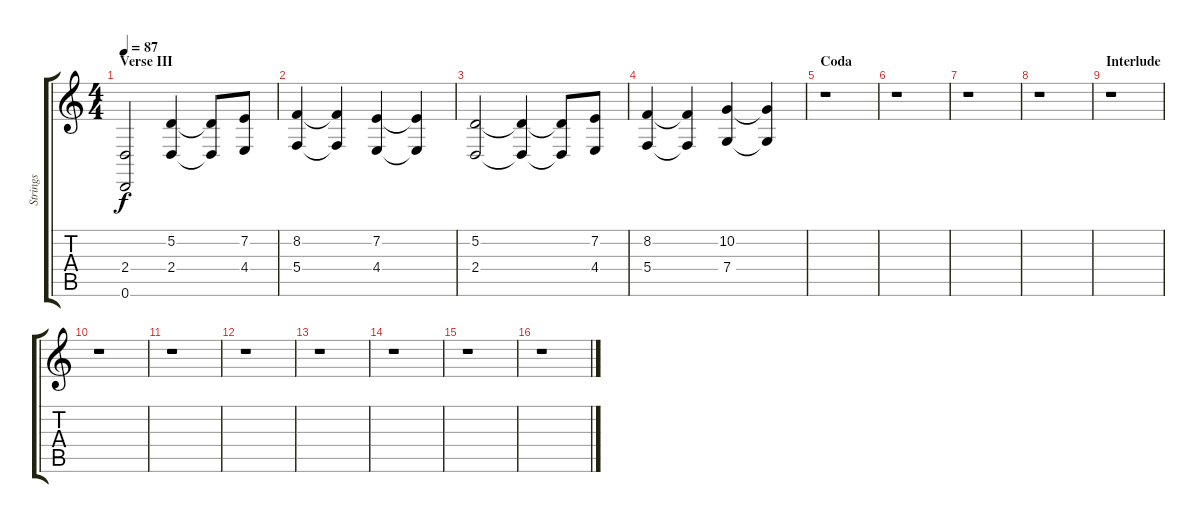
\track ("Strings" "Strings") {instrument stringensemble2}
\staff {score tabs}
\tuning (D4 A3 F3 C3 G2 D2) {hide}
\ts (4 4)
\section ("" "Verse III")
\tempo 87
\clef g2
\ks c
(2.4 0.6).2{dy f} (5.2 2.4).4 (5.2{t} 2.4{t}).8 (7.2 4.4).8 |
(8.2 5.4).4 (8.2{t} 5.4{t}).4 (7.2 4.4).4 (7.2{t} 4.4{t}).4 |
(5.2 2.4).2 (5.2{t} 2.4{t}).4 (5.2{t} 2.4{t}).8 (7.2 4.4).8 |
(8.2 5.4).4 (8.2{t} 5.4{t}).4 (10.2 7.4).4 (10.2{t} 7.4{t}).4 |
\section ("" "Coda")
r.1 |
r.1 |
r.1 |
r.1 |
\section ("" "Interlude")
r.1 |
r.1 |
r.1 |
r.1 |
r.1 |
r.1 |
r.1 |
r.1
